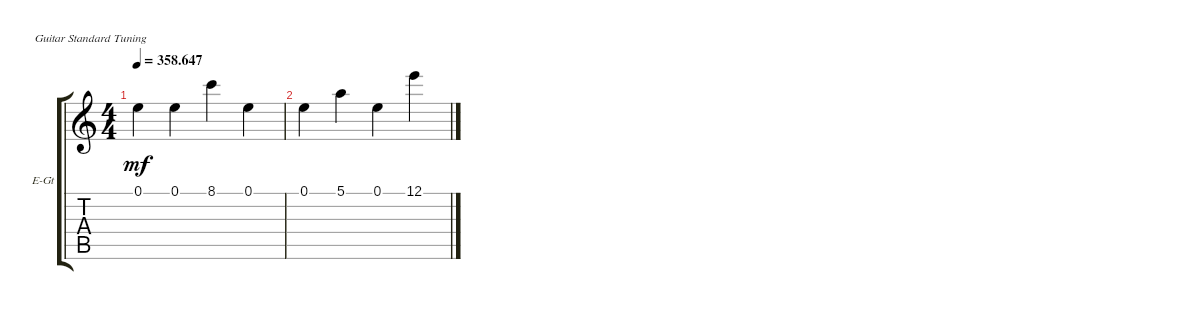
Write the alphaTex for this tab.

\defaultSystemsLayout 4
\bracketExtendMode groupsimilarinstruments
\firstSystemTrackNameOrientation horizontal
\otherSystemsTrackNameOrientation horizontal
\track ("Solo Guitar" "E-Gt") {instrument distortionguitar}
\staff {score tabs}
\tuning (E4 B3 G3 D3 A2 E2)
\ts (4 4)
\tempo
358.647
\accidentals auto
\clef g2
\ottava regular
\simile none
\ks c
0.1.4{dy mf} 0.1.4 8.1.4 0.1.4 |
0.1.4 5.1.4 0.1.4 12.1.4
